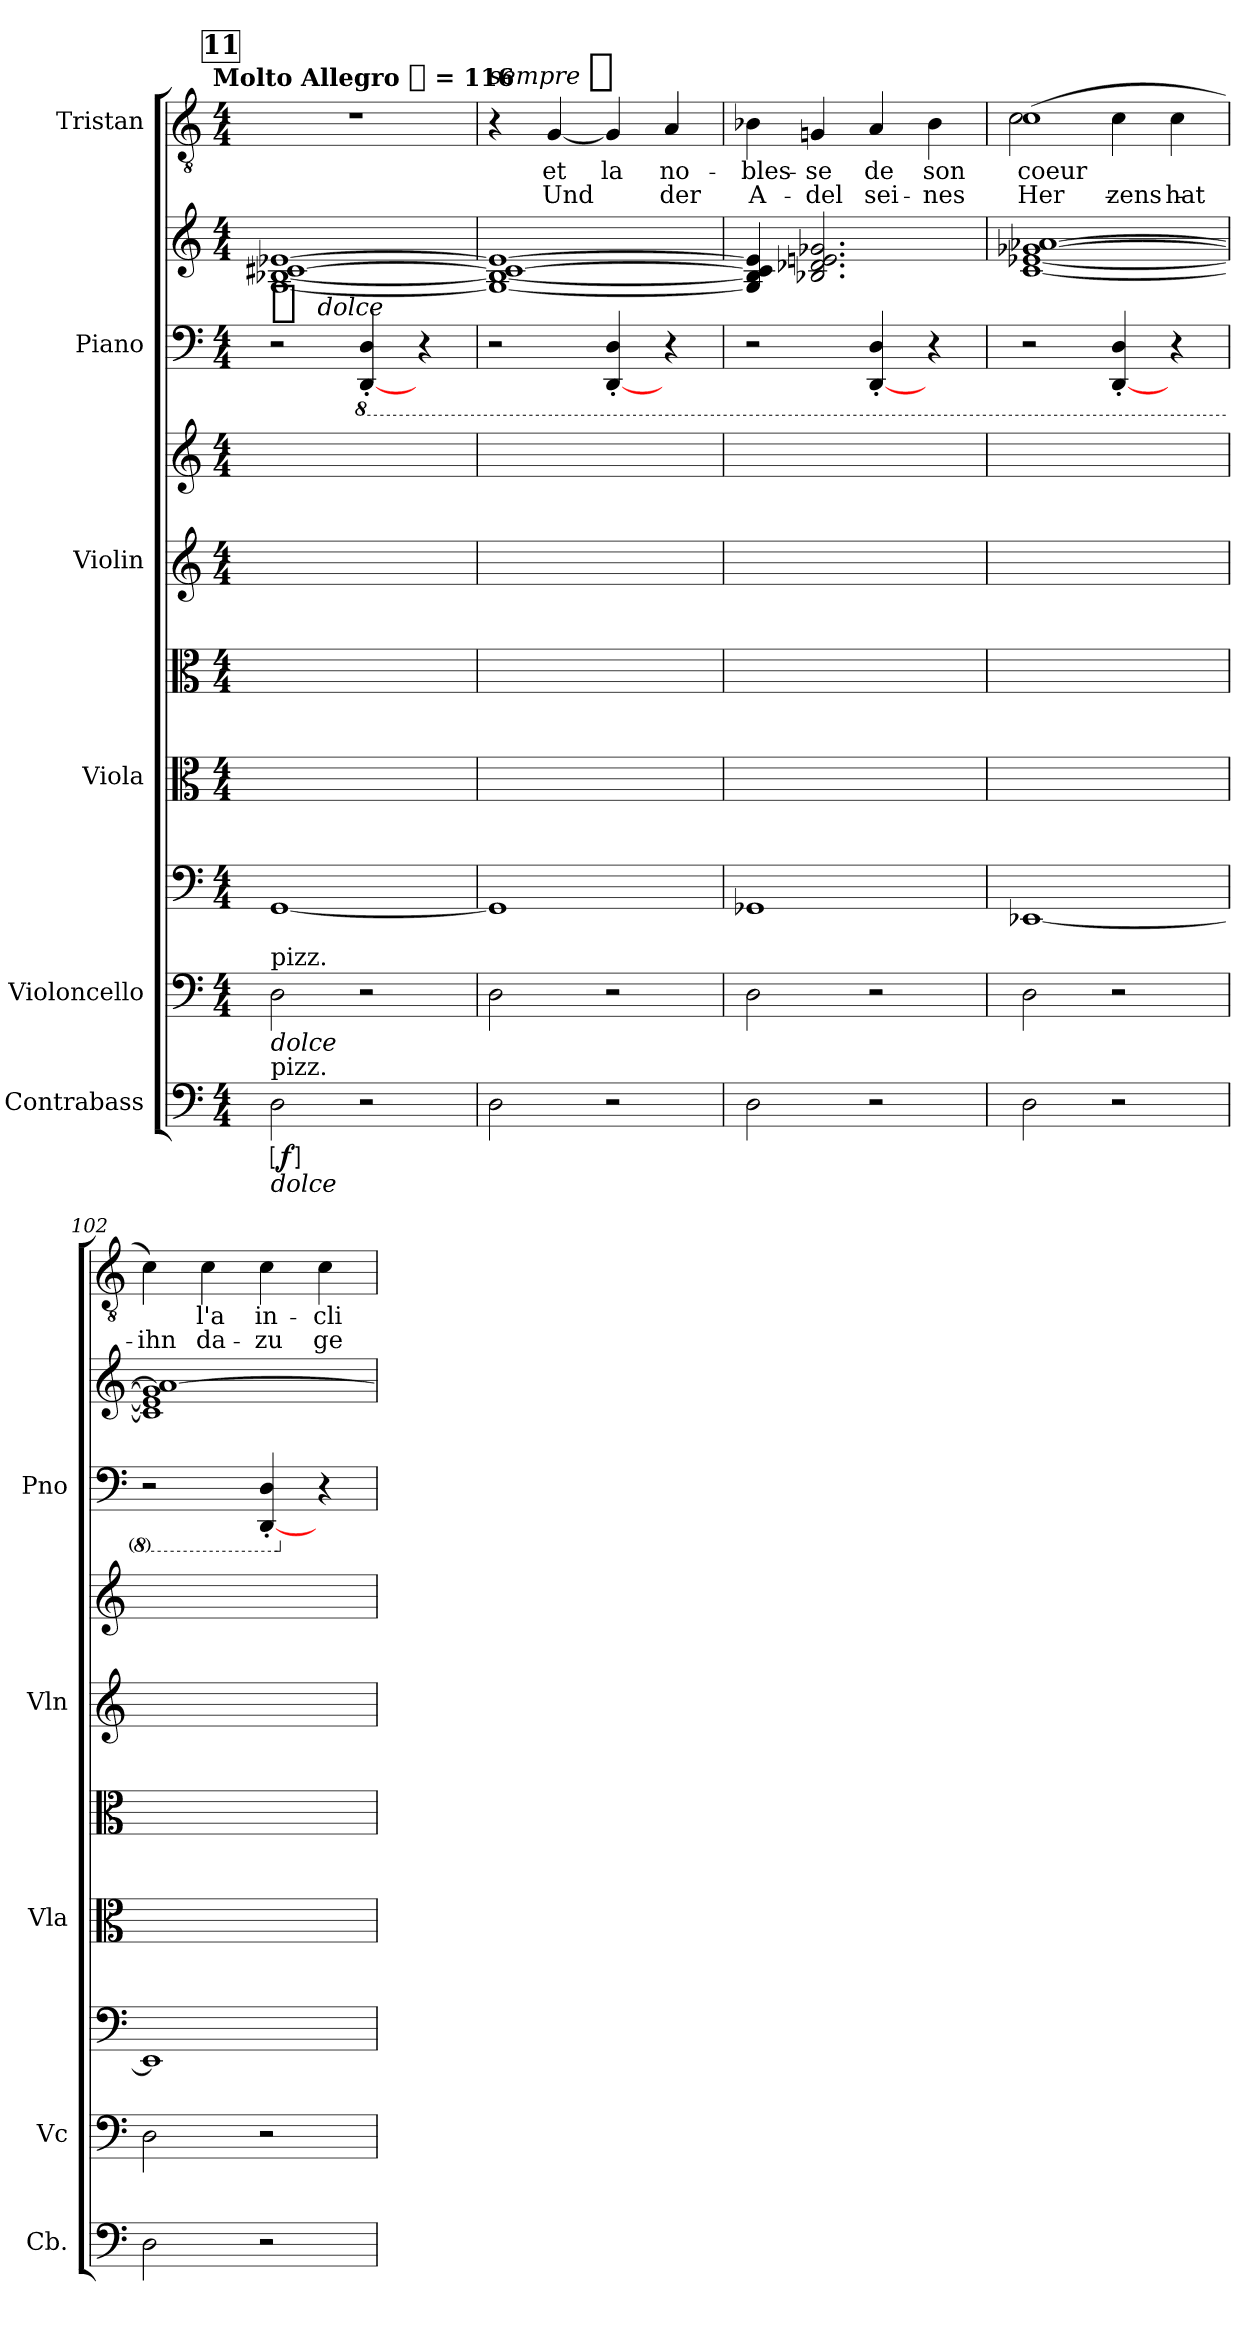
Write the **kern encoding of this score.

**kern	**dynam	**kern	**kern	**dynam	**kern	**kern	**kern	**kern	**kern	**kern	**dynam	**kern	**text	**text	**dynam
*part6	*part6	*part5	*part5	*part5	*part4	*part4	*part3	*part3	*part2	*part2	*part2	*part1	*part1	*part1	*part1
*staff10	*staff10	*staff9	*staff8	*staff8/9	*staff7	*staff6	*staff5	*staff4	*staff3	*staff2	*staff2/3	*staff1	*staff1	*staff1	*staff1
*I"Contrabass	*	*I"Violoncello	*	*	*I"Viola	*	*I"Violin	*	*I"Piano	*	*	*I"Tristan	*	*	*
*I'Cb.	*	*I'Vc	*	*	*I'Vla	*	*I'Vln	*	*I'Pno	*	*	*	*	*	*
*clefF4	*	*clefF4	*clefF4	*	*clefC3	*clefC3	*clefG2	*clefG2	*clefF4	*clefG2	*	*clefGv2	*	*	*
*ITrd7c12	*	*	*	*	*	*	*	*	*	*	*	*	*	*	*
*k[]	*	*k[]	*k[]	*	*k[]	*k[]	*k[]	*k[]	*k[]	*k[]	*	*k[]	*	*	*
!!LO:TX:omd:t=Molto Allegro [half] = 116
*M4/4	*	*M4/4	*M4/4	*	*M4/4	*M4/4	*M4/4	*M4/4	*M4/4	*M4/4	*	*M4/4	*	*	*
*MM232	*	*MM232	*MM232	*	*MM232	*MM232	*MM232	*MM232	*MM232	*MM232	*	*MM232	*	*	*
!!LO:REH:place=s1:t=11
=98	=98	=98	=98	=98	=98	=98	=98	=98	=98	=98	=98	=98	=98	=98	=98
!	!	!LO:TX:b:i:t=dolce	!	!	!	!	!	!	!	!	!	!	!	!	!
!	!	!LO:TX:a:t=pizz.	!	!	!	!	!	!	!	!	!	!	!	!	!
!LO:TX:b:i:t=dolce	!	!	!	!	!	!	!	!	!	!	!	!	!	!	!
!LO:TX:a:t=pizz.	!	!	!	!	!	!	!	!	!	!	!	!	!	!	!
!	!LO:DY:ed=brack	!	!	!LO:DY:ed=brack	!	!	!	!	!	!	!	!	!	!	!
!	!	!	!	!LO:DY:n=1:t=%s marcato	!	!	!	!	!	!	!LO:DY:t=%s  dolce	!	!	!	!
2DD	f	2D	[1GG	f mf	2.ryy	2.ryy	2.ryy	2.ryy	2r	[1G [1B-X [1c#X [1e-X	p	1r	.	.	.
*	*	*	*	*	*	*	*	*	*8ba	*	*	*	*	*	*
2r	.	2r	.	.	.	.	.	.	[4DDD' 4DD'	.	.	.	.	.	.
.	.	.	.	.	4ryy	4ryy	4ryy	4ryy	4r	.	.	.	.	.	.
=99	=99	=99	=99	=99	=99	=99	=99	=99	=99	=99	=99	=99	=99	=99	=99
!	!	!	!	!	!	!	!	!	!	!	!	!	!	!	!LO:DY:a:t=sempre %s
2DD	.	2D	1GG]	.	2ryy	2ryy	2ryy	2ryy	2r	1G_ 1B-_ 1c#_ 1e-_	.	4r	.	.	f
.	.	.	.	.	.	.	.	.	.	.	.	[4G	et	Und	.
2r	.	2r	.	.	2ryy	2ryy	2ryy	2ryy	[4DDD' 4DD'	.	.	4G]	la	.	.
.	.	.	.	.	.	.	.	.	4r	.	.	4A	no-	der	.
=100	=100	=100	=100	=100	=100	=100	=100	=100	=100	=100	=100	=100	=100	=100	=100
2DD	.	2D	1GG-X	.	4ryy	4ryy	4ryy	4ryy	2r	4G] 4B-] 4c#] 4e-]	.	4B-X	-bles-	A-	.
.	.	.	.	.	2.ryy	2.ryy	2.ryy	2.ryy	.	2.B-X 2.d-X 2.en 2.g-X	.	4Gni	-se	-del	.
2r	.	2r	.	.	.	.	.	.	[4DDD' 4DD'	.	.	4A	de	sei-	.
.	.	.	.	.	.	.	.	.	4r	.	.	4B-	son	-nes	.
=101	=101	=101	=101	=101	=101	=101	=101	=101	=101	=101	=101	=101	=101	=101	=101
*	*	*	*	*	*	*	*	*	*	*	*	*^	*	*	*
2DD	.	2D	[1EE-X	.	2.ryy	2.ryy	2.ryy	2.ryy	2r	[1c [1e-X [1g-X [1a-X	.	(1c	2c	coeur	Her-	.
2r	.	2r	.	.	.	.	.	.	[4DDD' 4DD'	.	.	.	4c	.	-zens	.
.	.	.	.	.	4ryy	4ryy	4ryy	4ryy	4r	.	.	.	4c	.	hat	.
*	*	*	*	*	*	*	*	*	*	*	*	*v	*v	*	*	*
=102	=102	=102	=102	=102	=102	=102	=102	=102	=102	=102	=102	=102	=102	=102	=102
2DD	.	2D	1EE-]	.	2ryy	2ryy	2ryy	2ryy	2r	1c] 1e-] 1g-] 1a-_	.	4c)	.	ihn	.
.	.	.	.	.	.	.	.	.	.	.	.	4c	l'a	da-	.
2r	.	2r	.	.	2ryy	2ryy	2ryy	2ryy	[4DDD' 4DD'	.	.	4c	in-	-zu	.
*	*	*	*	*	*	*	*	*	*X8ba	*	*	*	*	*	*
.	.	.	.	.	.	.	.	.	4r	.	.	4c	-cli-	ge-	.
=	=	=	=	=	=	=	=	=	=	=	=	=	=	=	=
*-	*-	*-	*-	*-	*-	*-	*-	*-	*-	*-	*-	*-	*-	*-	*-
